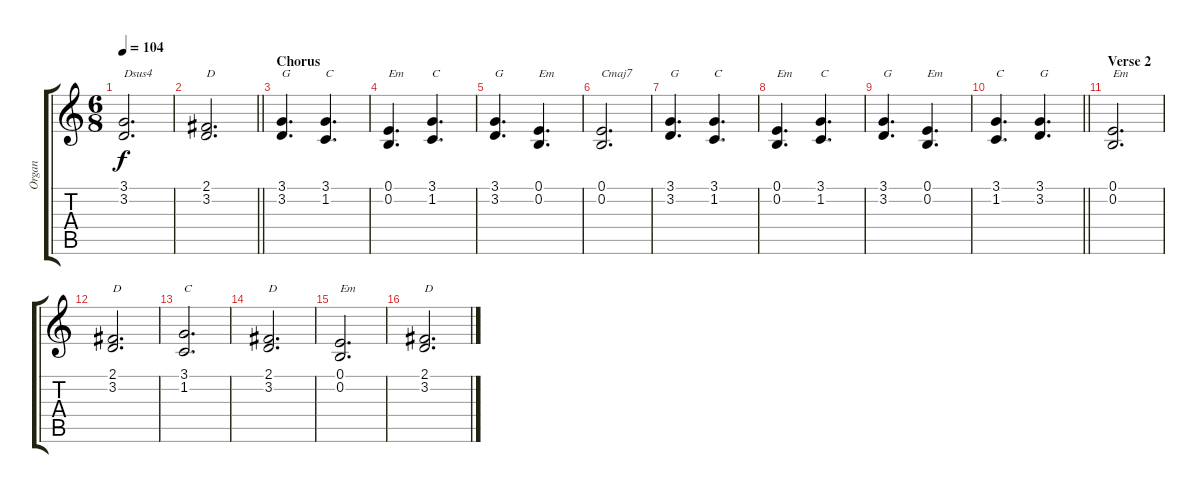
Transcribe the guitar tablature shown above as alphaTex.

\track ("Organ" "Organ") {instrument drawbarorgan}
\staff {score tabs}
\tuning (E4 B3 G3 D3 A2 E2) {hide}
\ts (6 8)
\tempo 104
\clef g2
\ks c
(3.1 3.2).2{d txt "Dsus4" dy f} |
\barLineRight lightlight
(2.1 3.2).2{d txt "D"} |
\section ("" "Chorus")
(3.1 3.2).4{d txt "G"} (3.1 1.2).4{d txt "C"} |
(0.1 0.2).4{d txt "Em"} (3.1 1.2).4{d txt "C"} |
(3.1 3.2).4{d txt "G"} (0.1 0.2).4{d txt "Em"} |
(0.1 0.2).2{d txt "Cmaj7"} |
(3.1 3.2).4{d txt "G"} (3.1 1.2).4{d txt "C"} |
(0.1 0.2).4{d txt "Em"} (3.1 1.2).4{d txt "C"} |
(3.1 3.2).4{d txt "G"} (0.1 0.2).4{d txt "Em"} |
\barLineRight lightlight
(3.1 1.2).4{d txt "C"} (3.1 3.2).4{d txt "G"} |
\section ("" "Verse 2")
(0.1 0.2).2{d txt "Em"} |
(2.1 3.2).2{d txt "D"} |
(3.1 1.2).2{d txt "C"} |
(2.1 3.2).2{d txt "D"} |
(0.1 0.2).2{d txt "Em"} |
(2.1 3.2).2{d txt "D"}
